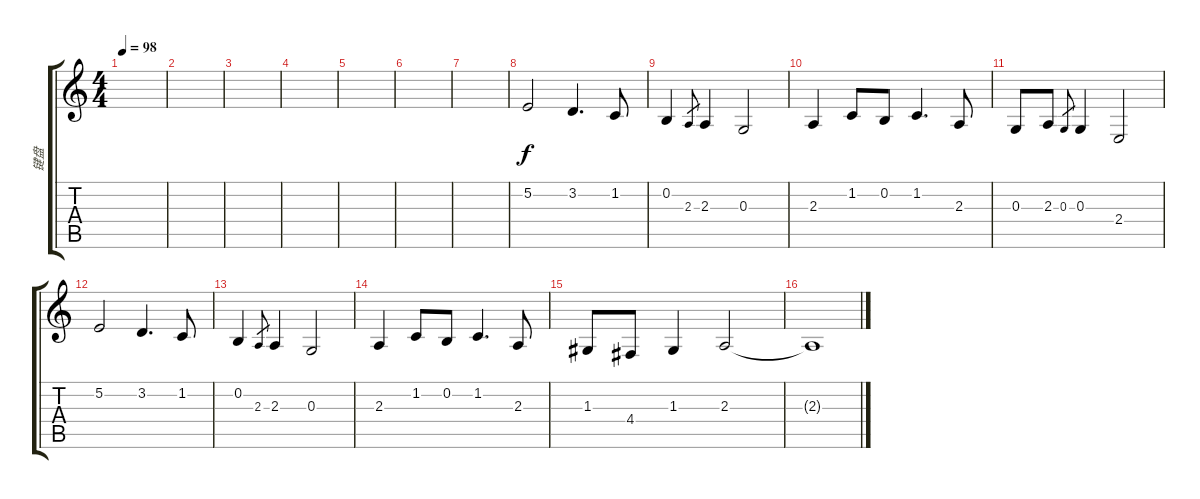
\track ("键盘" "键盘") {instrument electricgrandpiano}
\staff {score tabs}
\tuning (E4 B3 G3 D3 A2 E2) {hide}
\ts (4 4)
\tempo 98
\clef g2
\ks c
|
|
|
|
|
|
|
5.2.2 3.2.4{d} 1.2.8 |
0.2.4 2.3.8{gr} 2.3.4 0.3.2 |
2.3.4 1.2.8 0.2.8 1.2.4{d} 2.3.8 |
0.3.8 2.3.8 0.3.8{gr} 0.3.4 2.4.2 |
5.2.2 3.2.4{d} 1.2.8 |
0.2.4 2.3.8{gr} 2.3.4 0.3.2 |
2.3.4 1.2.8 0.2.8 1.2.4{d} 2.3.8 |
1.3.8 4.4.8 1.3.4 2.3.2 |
2.3{t}.1
